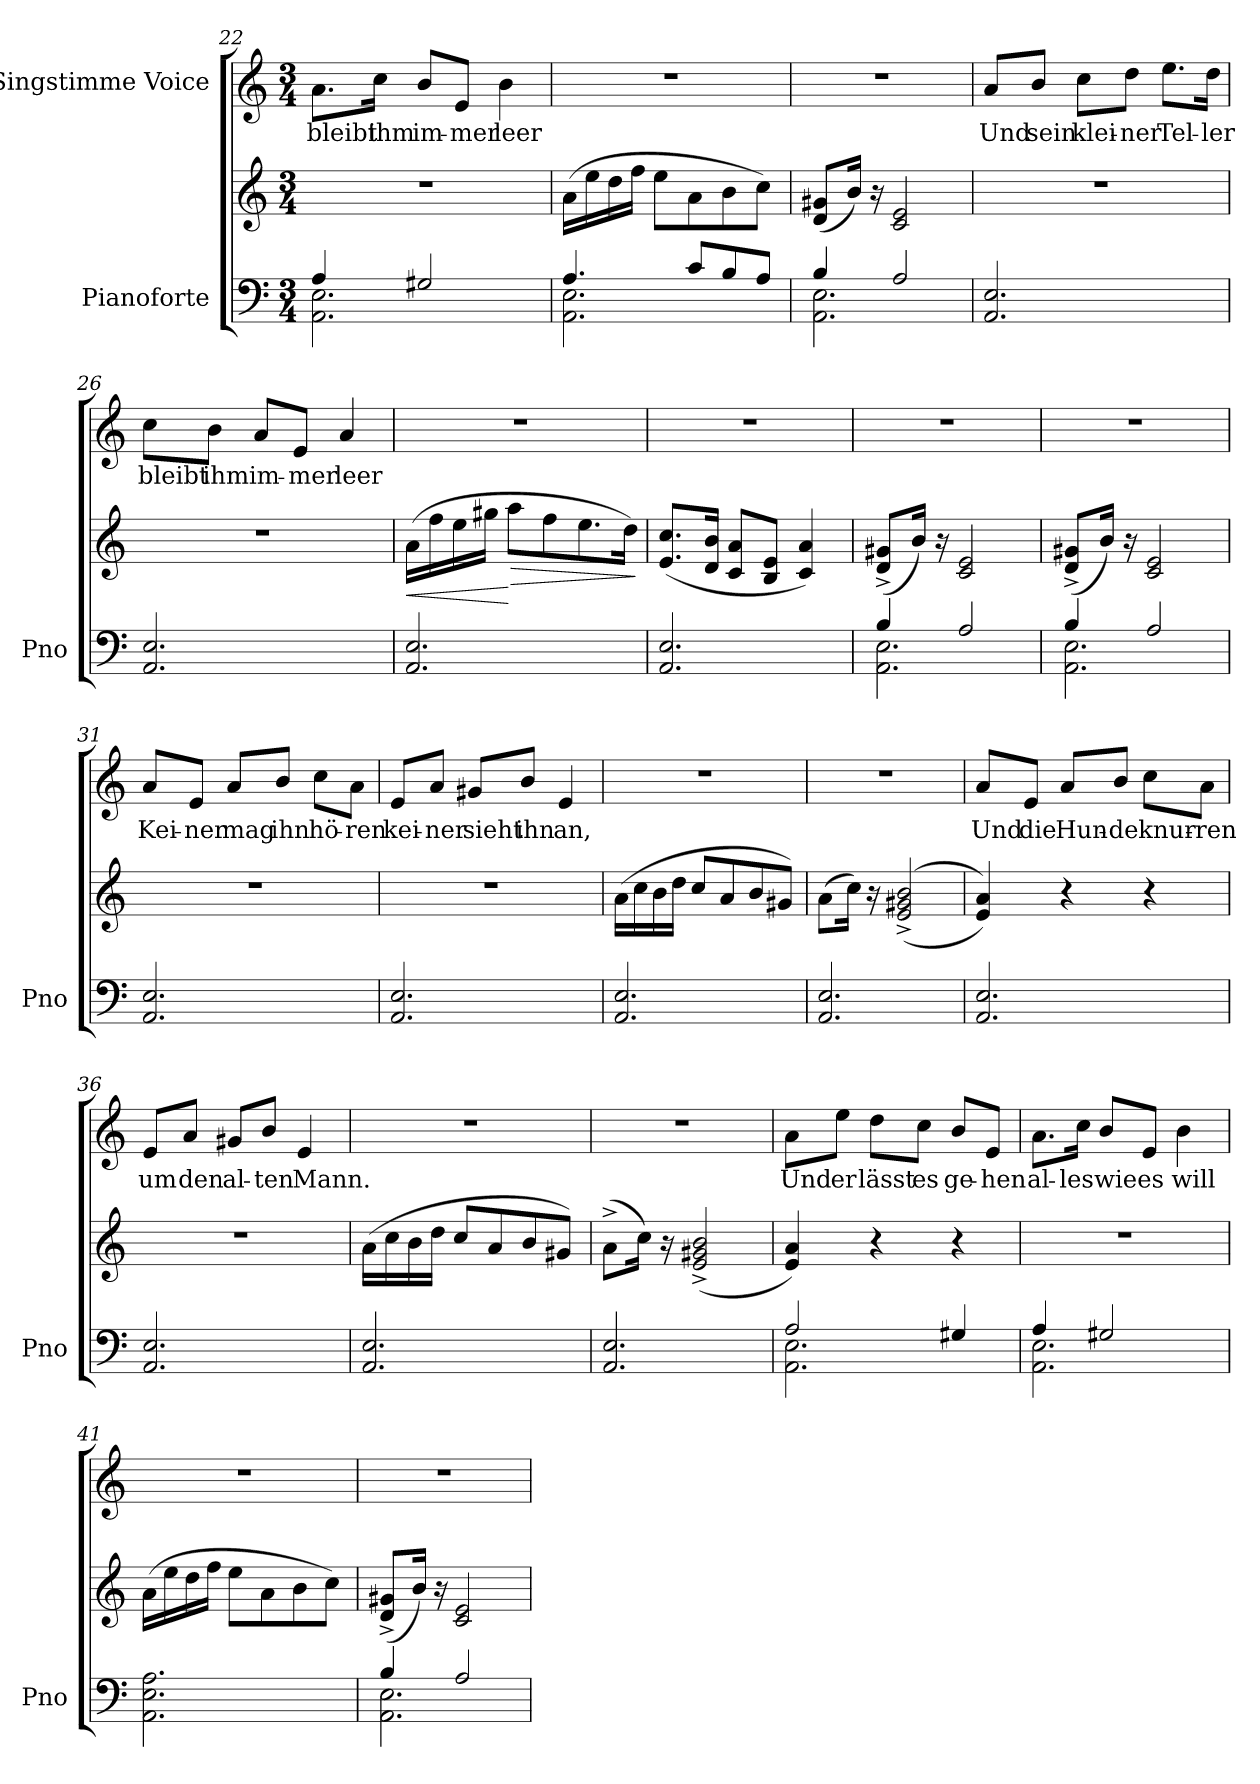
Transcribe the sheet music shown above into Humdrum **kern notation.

**kern	**kern	**dynam	**kern	**text
*part2	*part2	*part2	*part1	*part1
*staff3	*staff2	*staff2/3	*staff1	*staff1
*I"Pianoforte	*	*	*I"Singstimme Voice	*
*I'Pno	*	*	*	*
*clefF4	*clefG2	*	*clefG2	*
*k[]	*k[]	*	*k[]	*
*M3/4	*M3/4	*	*M3/4	*
=22	=22	=22	=22	=22
*^	*	*	*	*
!	!	!	!	!	!LO:LY:b
4A/	2.AA\ 2.E\	2.r	.	8.a\L	bleibt
!	!	!	!	!	!LO:LY:b
.	.	.	.	16cc\Jk	ihm
!	!	!	!	!	!LO:LY:b
2G#X/	.	.	.	8b/L	im-
!	!	!	!	!	!LO:LY:b
.	.	.	.	8e/J	-mer
!	!	!	!	!	!LO:LY:b
.	.	.	.	4b\	leer
=23	=23	=23	=23	=23	=23
4.A/	2.AA\ 2.E\	(16a\LL	.	2.r	.
.	.	16ee\	.	.	.
.	.	16dd\	.	.	.
.	.	16ff\JJ	.	.	.
.	.	8ee\L	.	.	.
8c/L	.	8a\	.	.	.
8B/	.	8b\	.	.	.
8A/J	.	8cc\J)	.	.	.
=24	=24	=24	=24	=24	=24
4B/	2.AA\ 2.E\	(8d/ 8g#X/L	.	2.r	.
.	.	16b/Jk)	.	.	.
.	.	16r	.	.	.
2A/	.	2c/ 2e/	.	.	.
*v	*v	*	*	*	*
=25	=25	=25	=25	=25
!	!	!	!	!LO:LY:b
2.AA/ 2.E/	2.r	.	8a/L	Und
!	!	!	!	!LO:LY:b
.	.	.	8b/J	sein
!	!	!	!	!LO:LY:b
.	.	.	8cc\L	klei-
!	!	!	!	!LO:LY:b
.	.	.	8dd\J	-ner
!	!	!	!	!LO:LY:b
.	.	.	8.ee\L	Tel-
!	!	!	!	!LO:LY:b
.	.	.	16dd\Jk	-ler
!!LO:PB:g=z
=26	=26	=26	=26	=26
!	!	!	!	!LO:LY:b
2.AA/ 2.E/	2.r	.	8cc\L	bleibt
!	!	!	!	!LO:LY:b
.	.	.	8b\J	ihm
!	!	!	!	!LO:LY:b
.	.	.	8a/L	im-
!	!	!	!	!LO:LY:b
.	.	.	8e/J	-mer
!	!	!	!	!LO:LY:b
.	.	.	4a/	leer
=27	=27	=27	=27	=27
!	!	!LO:HP:b	!	!
2.AA/ 2.E/	(16a\LL	<	2.r	.
.	16ff\	.	.	.
.	16ee\	.	.	.
.	16gg#X\JJ	.	.	.
!	!	!LO:HP:n=1:b	!	!
.	8aa\L	[ >	.	.
.	8ff\	.	.	.
.	8.ee\	.	.	.
.	16dd\Jk)	.	.	.
.	.	]	.	.
=28	=28	=28	=28	=28
2.AA/ 2.E/	(8.e/ 8.cc/L	.	2.r	.
.	16d/ 16b/Jk	.	.	.
.	8c/ 8a/L	.	.	.
.	8B/ 8e/J	.	.	.
.	4c/ 4a/)	.	.	.
=29	=29	=29	=29	=29
*^	*	*	*	*
4B/	2.AA\ 2.E\	(8d/^> 8g#X/^>L	.	2.r	.
.	.	16b/Jk)	.	.	.
.	.	16r	.	.	.
2A/	.	2c/ 2e/	.	.	.
=30	=30	=30	=30	=30	=30
4B/	2.AA\ 2.E\	(8d/^> 8g#X/^>L	.	2.r	.
.	.	16b/Jk)	.	.	.
.	.	16r	.	.	.
2A/	.	2c/ 2e/	.	.	.
*v	*v	*	*	*	*
=31	=31	=31	=31	=31
!	!	!	!	!LO:LY:b
2.AA/ 2.E/	2.r	.	8a/L	Kei-
!	!	!	!	!LO:LY:b
.	.	.	8e/J	-ner
!	!	!	!	!LO:LY:b
.	.	.	8a/L	mag
!	!	!	!	!LO:LY:b
.	.	.	8b/J	ihn
!	!	!	!	!LO:LY:b
.	.	.	8cc\L	hö-
!	!	!	!	!LO:LY:b
.	.	.	8a\J	-ren
!!LO:LB:g=z
=32	=32	=32	=32	=32
!	!	!	!	!LO:LY:b
2.AA/ 2.E/	2.r	.	8e/L	kei-
!	!	!	!	!LO:LY:b
.	.	.	8a/J	-ner
!	!	!	!	!LO:LY:b
.	.	.	8g#X/L	sieht
!	!	!	!	!LO:LY:b
.	.	.	8b/J	ihn
!	!	!	!	!LO:LY:b
.	.	.	4e/	an,
=33	=33	=33	=33	=33
2.AA/ 2.E/	(16a\LL	.	2.r	.
.	16cc\	.	.	.
.	16b\	.	.	.
.	16dd\JJ	.	.	.
.	8cc/L	.	.	.
.	8a/	.	.	.
.	8b/	.	.	.
.	8g#X/J)	.	.	.
=34	=34	=34	=34	=34
2.AA/ 2.E/	(8a\L	.	2.r	.
.	16cc\Jk)	.	.	.
.	16r	.	.	.
.	(>(2e/^ 2g#X/^ 2b/^	.	.	.
=35	=35	=35	=35	=35
!	!	!	!	!LO:LY:b
2.AA/ 2.E/	4e/ 4a/))	.	8a/L	Und
!	!	!	!	!LO:LY:b
.	.	.	8e/J	die
!	!	!	!	!LO:LY:b
.	4r	.	8a/L	Hun-
!	!	!	!	!LO:LY:b
.	.	.	8b/J	-de
!	!	!	!	!LO:LY:b
.	4r	.	8cc\L	knur-
!	!	!	!	!LO:LY:b
.	.	.	8a\J	-ren
=36	=36	=36	=36	=36
!	!	!	!	!LO:LY:b
2.AA/ 2.E/	2.r	.	8e/L	um
!	!	!	!	!LO:LY:b
.	.	.	8a/J	den
!	!	!	!	!LO:LY:b
.	.	.	8g#X/L	al-
!	!	!	!	!LO:LY:b
.	.	.	8b/J	-ten
!	!	!	!	!LO:LY:b
.	.	.	4e/	Mann.
=37	=37	=37	=37	=37
2.AA/ 2.E/	(16a\LL	.	2.r	.
.	16cc\	.	.	.
.	16b\	.	.	.
.	16dd\JJ	.	.	.
.	8cc/L	.	.	.
.	8a/	.	.	.
.	8b/	.	.	.
.	8g#X/J)	.	.	.
!!LO:LB:g=z
=38	=38	=38	=38	=38
2.AA/ 2.E/	(8a^>\L	.	2.r	.
.	16cc\Jk)	.	.	.
.	16r	.	.	.
.	(2e/^> 2g#X/^> 2b/^>	.	.	.
=39	=39	=39	=39	=39
*^	*	*	*	*
!	!	!	!	!	!LO:LY:b
2A/	2.AA\ 2.E\	4e/ 4a/)	.	8a\L	Und
!	!	!	!	!	!LO:LY:b
.	.	.	.	8ee\J	er
!	!	!	!	!	!LO:LY:b
.	.	4r	.	8dd\L	lässt
!	!	!	!	!	!LO:LY:b
.	.	.	.	8cc\J	es
!	!	!	!	!	!LO:LY:b
4G#X/	.	4r	.	8b/L	ge-
!	!	!	!	!	!LO:LY:b
.	.	.	.	8e/J	-hen
=40	=40	=40	=40	=40	=40
!	!	!	!	!	!LO:LY:b
4A/	2.AA\ 2.E\	2.r	.	8.a\L	-al-
!	!	!	!	!	!LO:LY:b
.	.	.	.	16cc\Jk	-les
!	!	!	!	!	!LO:LY:b
2G#X/	.	.	.	8b/L	wie
!	!	!	!	!	!LO:LY:b
.	.	.	.	8e/J	es
!	!	!	!	!	!LO:LY:b
.	.	.	.	4b\	will
*v	*v	*	*	*	*
=41	=41	=41	=41	=41
2.AA\ 2.E\ 2.A\	(16a\LL	.	2.r	.
.	16ee\	.	.	.
.	16dd\	.	.	.
.	16ff\JJ	.	.	.
.	8ee\L	.	.	.
.	8a\	.	.	.
.	8b\	.	.	.
.	8cc\J)	.	.	.
=42	=42	=42	=42	=42
*^	*	*	*	*
4B/	2.AA\ 2.E\	(8d/^> 8g#X/^>L	.	2.r	.
.	.	16b/Jk)	.	.	.
.	.	16r	.	.	.
2A/	.	2c/ 2e/	.	.	.
*v	*v	*	*	*	*
=	=	=	=	=
*-	*-	*-	*-	*-
